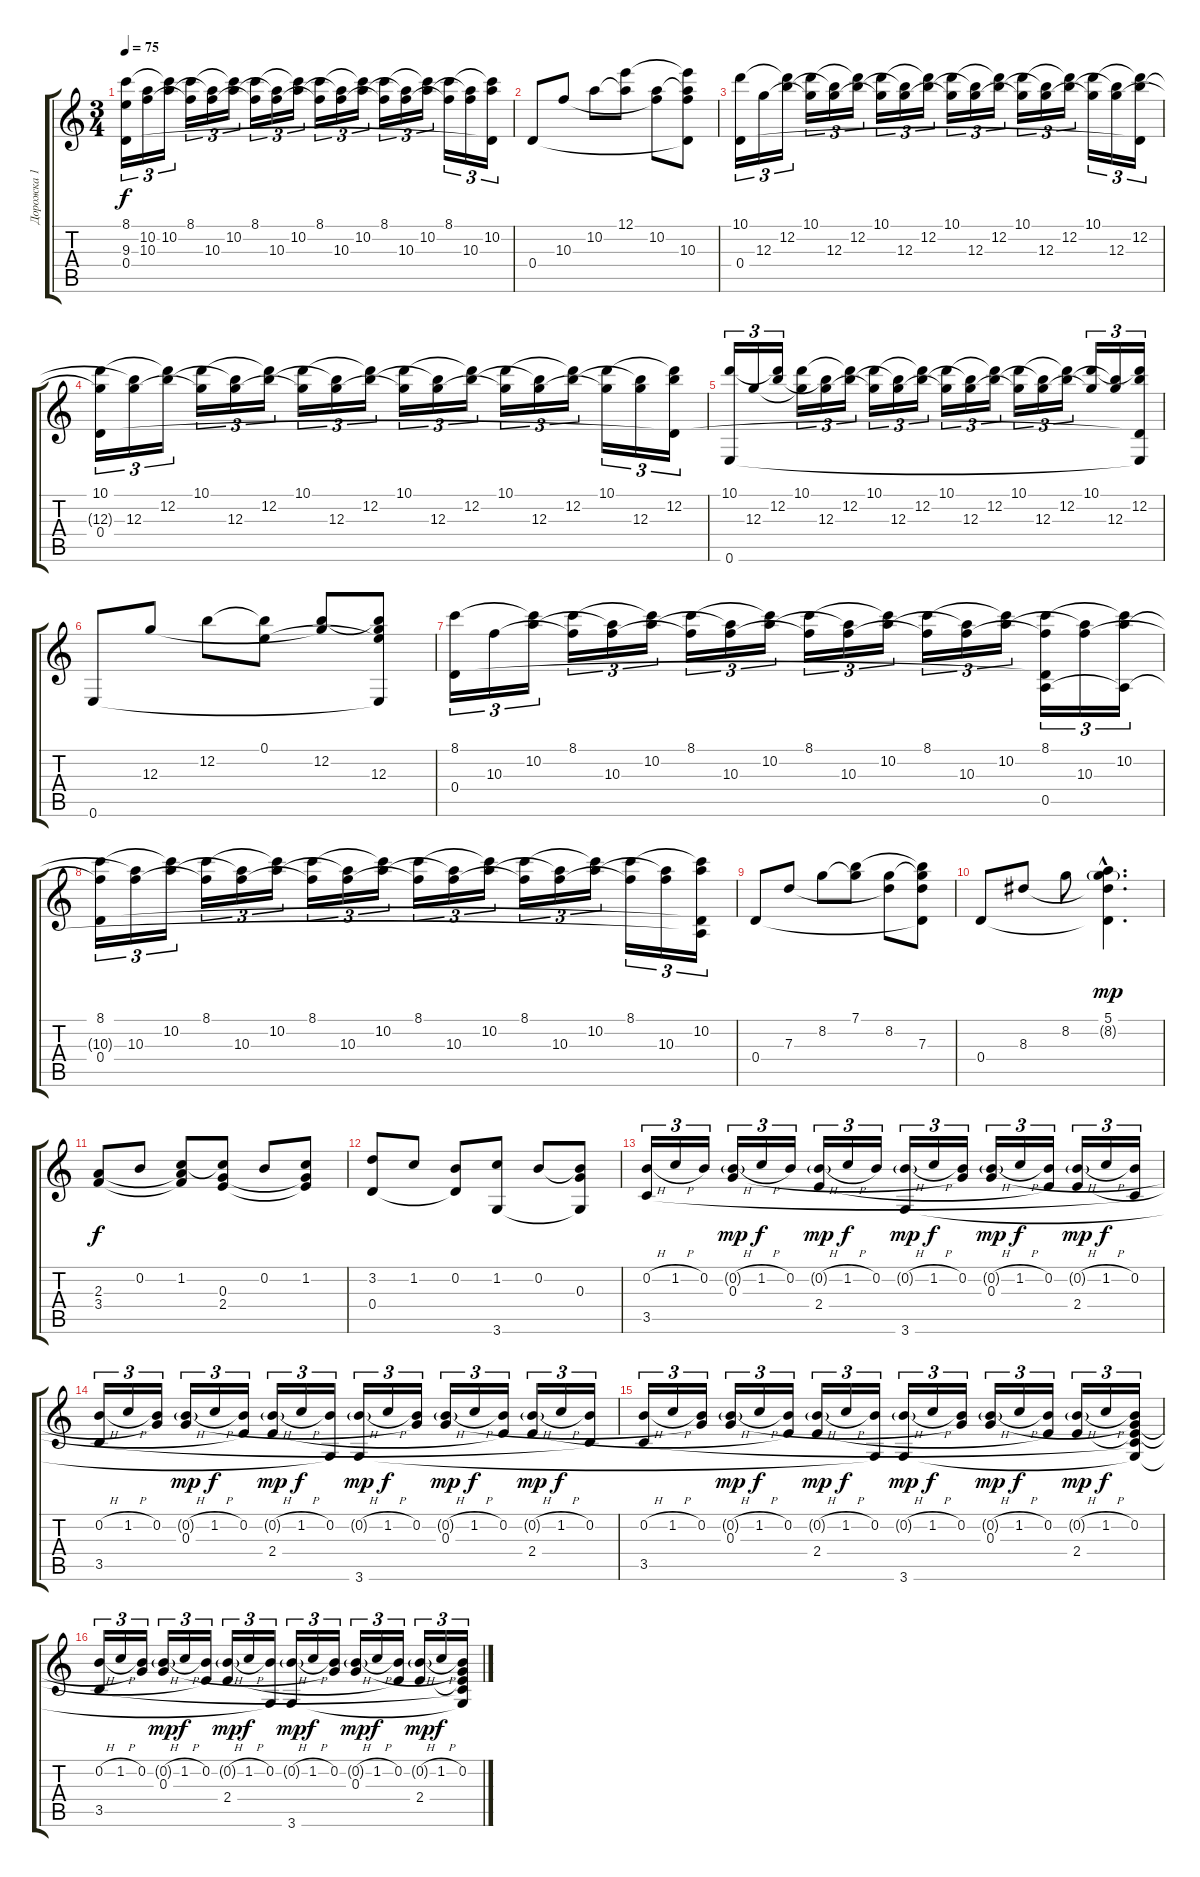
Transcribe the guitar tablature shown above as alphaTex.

\track ("Дорожка 1" "Дорожка 1") {instrument acousticguitarnylon}
\staff {score tabs}
\tuning (E4 B3 G3 D3 A2 E2) {hide}
\ts (3 4)
\tempo 75
\clef g2
\ks c
(8.1 9.3{t} 0.4).16{tu (3 2) dy f} (10.2{t} 10.3).16{tu (3 2)} (8.1{t} 10.2).16{tu (3 2)} (8.1 10.3{t}).16{tu (3 2)} (10.2{t} 10.3).16{tu (3 2)} (8.1{t} 10.2).16{tu (3 2)} (8.1 10.3{t}).16{tu (3 2)} (10.2{t} 10.3).16{tu (3 2)} (8.1{t} 10.2).16{tu (3 2)} (8.1 10.3{t}).16{tu (3 2)} (10.2{t} 10.3).16{tu (3 2)} (8.1{t} 10.2).16{tu (3 2)} (8.1 10.3{t}).16{tu (3 2)} (10.2{t} 10.3).16{tu (3 2)} (8.1{t} 10.2).16{tu (3 2)} (8.1 10.3{t}).16{tu (3 2)} (10.2{t} 10.3).16{tu (3 2)} (8.1{t} 10.2 0.4{t}).16{tu (3 2)} |
0.4.8 10.3.8 10.2.8 (12.1 10.2{t}).8 (10.2 10.3{t}).8 (12.1{t} 10.2{t} 10.3 0.4{t}).8 |
(10.1 0.4).16{tu (3 2)} 12.3.16{tu (3 2)} (10.1{t} 12.2).16{tu (3 2)} (10.1 12.3{t}).16{tu (3 2)} (12.2{t} 12.3).16{tu (3 2)} (10.1{t} 12.2).16{tu (3 2)} (10.1 12.3{t}).16{tu (3 2)} (12.2{t} 12.3).16{tu (3 2)} (10.1{t} 12.2).16{tu (3 2)} (10.1 12.3{t}).16{tu (3 2)} (12.2{t} 12.3).16{tu (3 2)} (10.1{t} 12.2).16{tu (3 2)} (10.1 12.3{t}).16{tu (3 2)} (12.2{t} 12.3).16{tu (3 2)} (10.1{t} 12.2).16{tu (3 2)} (10.1 12.3{t}).16{tu (3 2)} (12.2{t} 12.3).16{tu (3 2)} (10.1{t} 12.2 0.4{t}).16{tu (3 2)} |
(10.1 12.3{t} 0.4).16{tu (3 2)} (12.2{t} 12.3).16{tu (3 2)} (10.1{t} 12.2).16{tu (3 2)} (10.1 12.3{t}).16{tu (3 2)} (12.2{t} 12.3).16{tu (3 2)} (10.1{t} 12.2).16{tu (3 2)} (10.1 12.3{t}).16{tu (3 2)} (12.2{t} 12.3).16{tu (3 2)} (10.1{t} 12.2).16{tu (3 2)} (10.1 12.3{t}).16{tu (3 2)} (12.2{t} 12.3).16{tu (3 2)} (10.1{t} 12.2).16{tu (3 2)} (10.1 12.3{t}).16{tu (3 2)} (12.2{t} 12.3).16{tu (3 2)} (10.1{t} 12.2).16{tu (3 2)} (10.1 12.3{t}).16{tu (3 2)} (12.2{t} 12.3).16{tu (3 2)} (10.1{t} 12.2 0.4{t}).16{tu (3 2)} |
(10.1 0.6).16{tu (3 2)} 12.3.16{tu (3 2)} (10.1{t} 12.2).16{tu (3 2)} (10.1 12.3{t}).16{tu (3 2)} (12.2{t} 12.3).16{tu (3 2)} (10.1{t} 12.2).16{tu (3 2)} (10.1 12.3{t}).16{tu (3 2)} (12.2{t} 12.3).16{tu (3 2)} (10.1{t} 12.2).16{tu (3 2)} (10.1 12.3{t}).16{tu (3 2)} (12.2{t} 12.3).16{tu (3 2)} (10.1{t} 12.2).16{tu (3 2)} (10.1 12.3{t}).16{tu (3 2)} (12.2{t} 12.3).16{tu (3 2)} (10.1{t} 12.2).16{tu (3 2)} (10.1 12.3{t}).16{tu (3 2)} (12.2{t} 12.3).16{tu (3 2)} (10.1{t} 12.2 0.4{t} 0.6{t}).16{tu (3 2)} |
0.6.8 12.3.8 12.2.8 (0.1 12.2{t}).8 (12.2 12.3{t}).8 (0.1{t} 12.2{t} 12.3 0.6{t}).8 |
(8.1 0.4).16{tu (3 2)} 10.3.16{tu (3 2)} (8.1{t} 10.2).16{tu (3 2)} (8.1 10.3{t}).16{tu (3 2)} (10.2{t} 10.3).16{tu (3 2)} (8.1{t} 10.2).16{tu (3 2)} (8.1 10.3{t}).16{tu (3 2)} (10.2{t} 10.3).16{tu (3 2)} (8.1{t} 10.2).16{tu (3 2)} (8.1 10.3{t}).16{tu (3 2)} (10.2{t} 10.3).16{tu (3 2)} (8.1{t} 10.2).16{tu (3 2)} (8.1 10.3{t}).16{tu (3 2)} (10.2{t} 10.3).16{tu (3 2)} (8.1{t} 10.2).16{tu (3 2)} (8.1 10.3{t} 0.4{t} 0.5).16{tu (3 2)} (10.2{t} 10.3).16{tu (3 2)} (8.1{t} 10.2 0.5{t}).16{tu (3 2)} |
(8.1 10.3{t} 0.4).16{tu (3 2)} (10.2{t} 10.3).16{tu (3 2)} (8.1{t} 10.2).16{tu (3 2)} (8.1 10.3{t}).16{tu (3 2)} (10.2{t} 10.3).16{tu (3 2)} (8.1{t} 10.2).16{tu (3 2)} (8.1 10.3{t}).16{tu (3 2)} (10.2{t} 10.3).16{tu (3 2)} (8.1{t} 10.2).16{tu (3 2)} (8.1 10.3{t}).16{tu (3 2)} (10.2{t} 10.3).16{tu (3 2)} (8.1{t} 10.2).16{tu (3 2)} (8.1 10.3{t}).16{tu (3 2)} (10.2{t} 10.3).16{tu (3 2)} (8.1{t} 10.2).16{tu (3 2)} (8.1 10.3{t}).16{tu (3 2)} (10.2{t} 10.3).16{tu (3 2)} (8.1{t} 10.2 0.4{t} 0.5{t}).16{tu (3 2)} |
0.4.8 7.3.8 8.2.8 (7.1 8.2{t}).8 (8.2 7.3{t}).8 (7.1{t} 8.2{t} 7.3 0.4{t}).8 |
0.4.8 8.3.8 8.2.8 (5.1{hac} 8.2{g hac} 8.3{hac t} 0.4{hac t}).4{d dy mp} |
(2.3 3.4).8{dy f} 0.2.8 (1.2 2.3{t} 3.4{t}).8 (1.2{t} 0.3 2.4).8 0.2.8 (1.2 0.3{t} 2.4{t}).8 |
(3.2 0.4).8 1.2.8 (0.2 0.4{t}).8 (1.2 3.6).8 0.2.8 (0.2{t} 0.3 3.6{t}).8 |
(0.2{h} 3.5).16{tu (3 2)} 1.2{h}.16{tu (3 2)} 0.2.16{tu (3 2)} (0.2{h g} 0.3).16{tu (3 2) dy mp} 1.2{h}.16{tu (3 2) dy f} 0.2.16{tu (3 2)} (0.2{h g} 2.4).16{tu (3 2) dy mp} 1.2{h}.16{tu (3 2) dy f} 0.2.16{tu (3 2)} (0.2{h g} 3.6).16{tu (3 2) dy mp} 1.2{h}.16{tu (3 2) dy f} (0.2 0.3{t}).16{tu (3 2)} (0.2{h g} 0.3).16{tu (3 2) dy mp} 1.2{h}.16{tu (3 2) dy f} (0.2 2.4{t}).16{tu (3 2)} (0.2{h g} 2.4).16{tu (3 2) dy mp} 1.2{h}.16{tu (3 2) dy f} (0.2 3.5{t}).16{tu (3 2)} |
(0.2{h} 3.5).16{tu (3 2)} 1.2{h}.16{tu (3 2)} (0.2 0.3{t}).16{tu (3 2)} (0.2{h g} 0.3).16{tu (3 2) dy mp} 1.2{h}.16{tu (3 2) dy f} (0.2 2.4{t}).16{tu (3 2)} (0.2{h g} 2.4).16{tu (3 2) dy mp} 1.2{h}.16{tu (3 2) dy f} (0.2 3.6{t}).16{tu (3 2)} (0.2{h g} 3.6).16{tu (3 2) dy mp} 1.2{h}.16{tu (3 2) dy f} (0.2 0.3{t}).16{tu (3 2)} (0.2{h g} 0.3).16{tu (3 2) dy mp} 1.2{h}.16{tu (3 2) dy f} (0.2 2.4{t}).16{tu (3 2)} (0.2{h g} 2.4).16{tu (3 2) dy mp} 1.2{h}.16{tu (3 2) dy f} (0.2 3.5{t}).16{tu (3 2)} |
(0.2{h} 3.5).16{tu (3 2)} 1.2{h}.16{tu (3 2)} (0.2 0.3{t}).16{tu (3 2)} (0.2{h g} 0.3).16{tu (3 2) dy mp} 1.2{h}.16{tu (3 2) dy f} (0.2 2.4{t}).16{tu (3 2)} (0.2{h g} 2.4).16{tu (3 2) dy mp} 1.2{h}.16{tu (3 2) dy f} (0.2 3.6{t}).16{tu (3 2)} (0.2{h g} 3.6).16{tu (3 2) dy mp} 1.2{h}.16{tu (3 2) dy f} (0.2 0.3{t}).16{tu (3 2)} (0.2{h g} 0.3).16{tu (3 2) dy mp} 1.2{h}.16{tu (3 2) dy f} (0.2 2.4{t}).16{tu (3 2)} (0.2{h g} 2.4).16{tu (3 2) dy mp} 1.2{h}.16{tu (3 2) dy f} (0.2 0.3{t} 2.4{t} 3.5{t} 3.6{t}).16{tu (3 2)} |
(0.2{h} 3.5).16{tu (3 2)} 1.2{h}.16{tu (3 2)} (0.2 0.3{t}).16{tu (3 2)} (0.2{h g} 0.3).16{tu (3 2) dy mp} 1.2{h}.16{tu (3 2) dy f} (0.2 2.4{t}).16{tu (3 2)} (0.2{h g} 2.4).16{tu (3 2) dy mp} 1.2{h}.16{tu (3 2) dy f} (0.2 3.6{t}).16{tu (3 2)} (0.2{h g} 3.6).16{tu (3 2) dy mp} 1.2{h}.16{tu (3 2) dy f} (0.2 0.3{t}).16{tu (3 2)} (0.2{h g} 0.3).16{tu (3 2) dy mp} 1.2{h}.16{tu (3 2) dy f} (0.2 2.4{t}).16{tu (3 2)} (0.2{h g} 2.4).16{tu (3 2) dy mp} 1.2{h}.16{tu (3 2) dy f} (0.2 0.3{t} 2.4{t} 3.5{t} 3.6{t}).16{tu (3 2)}
